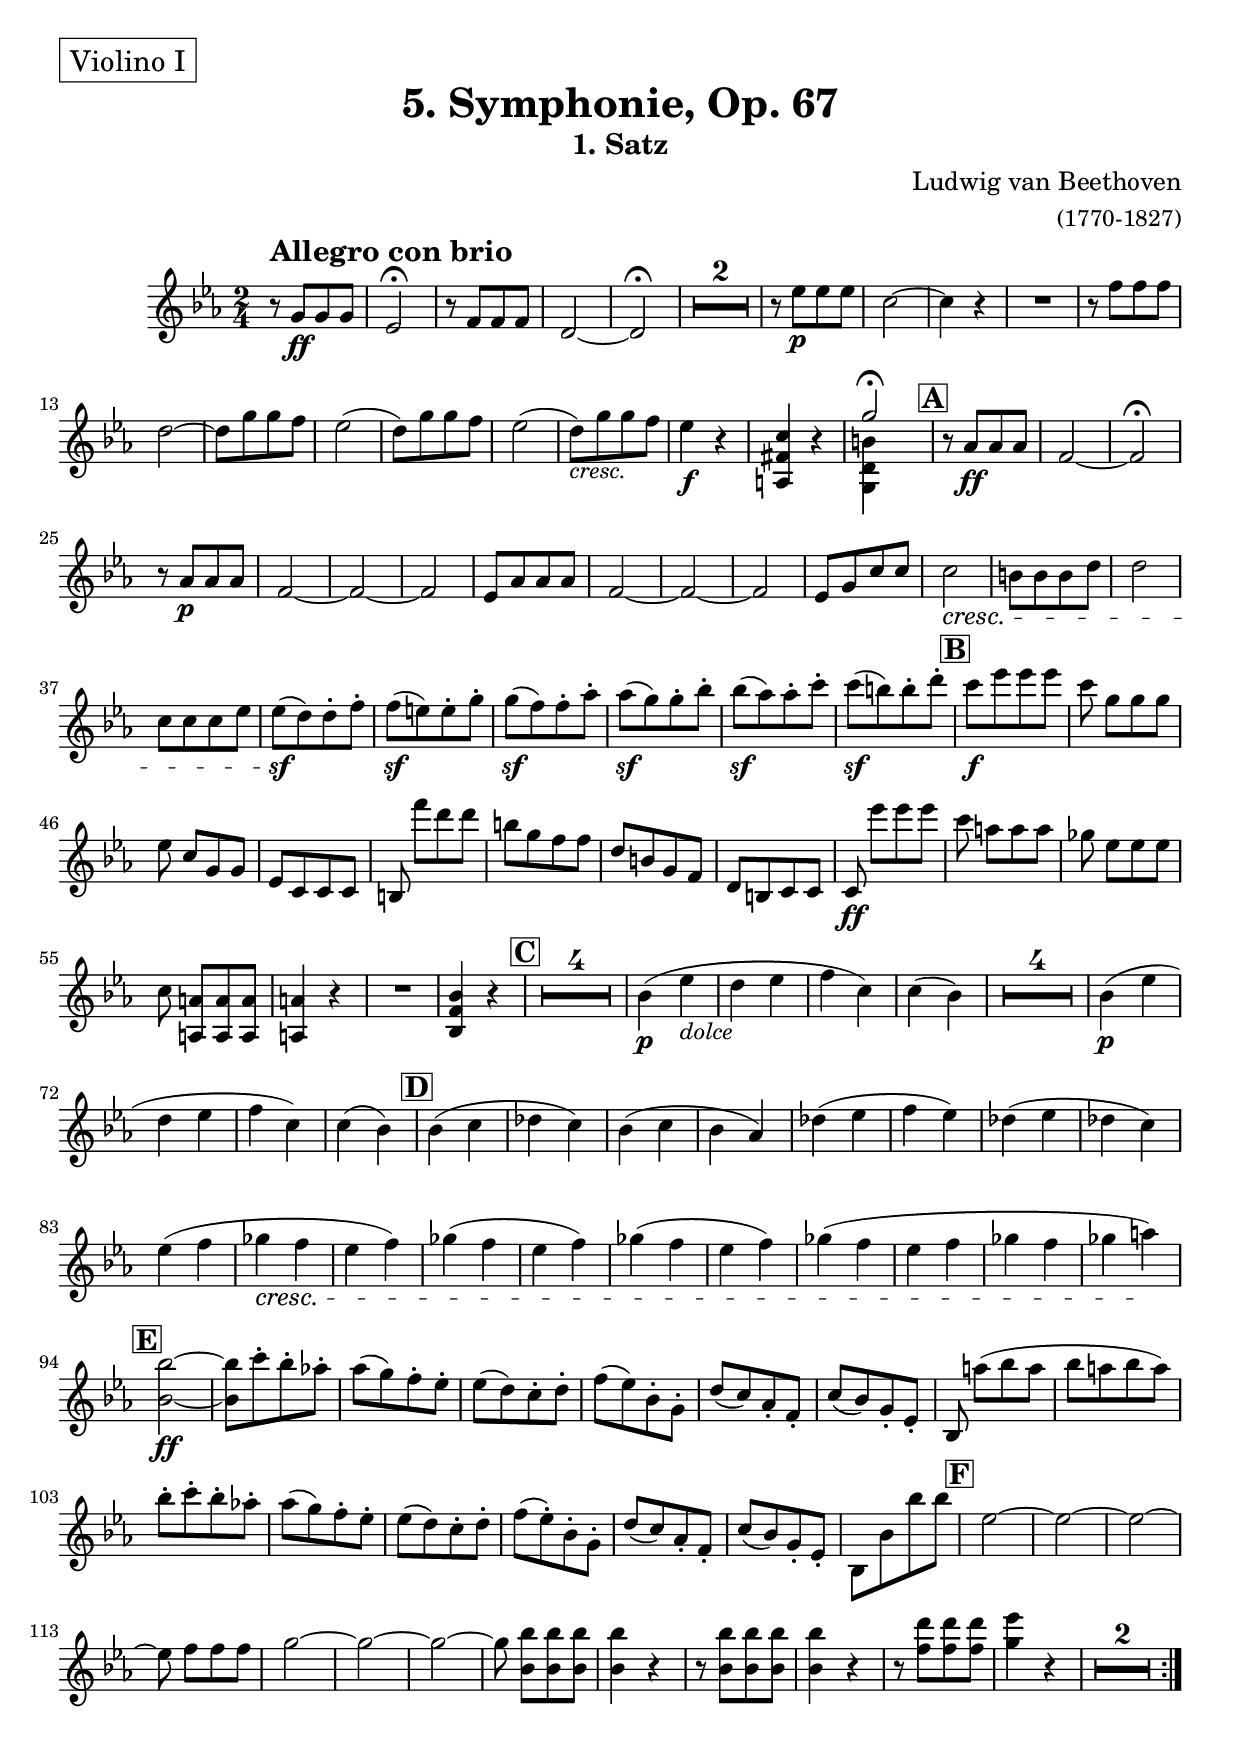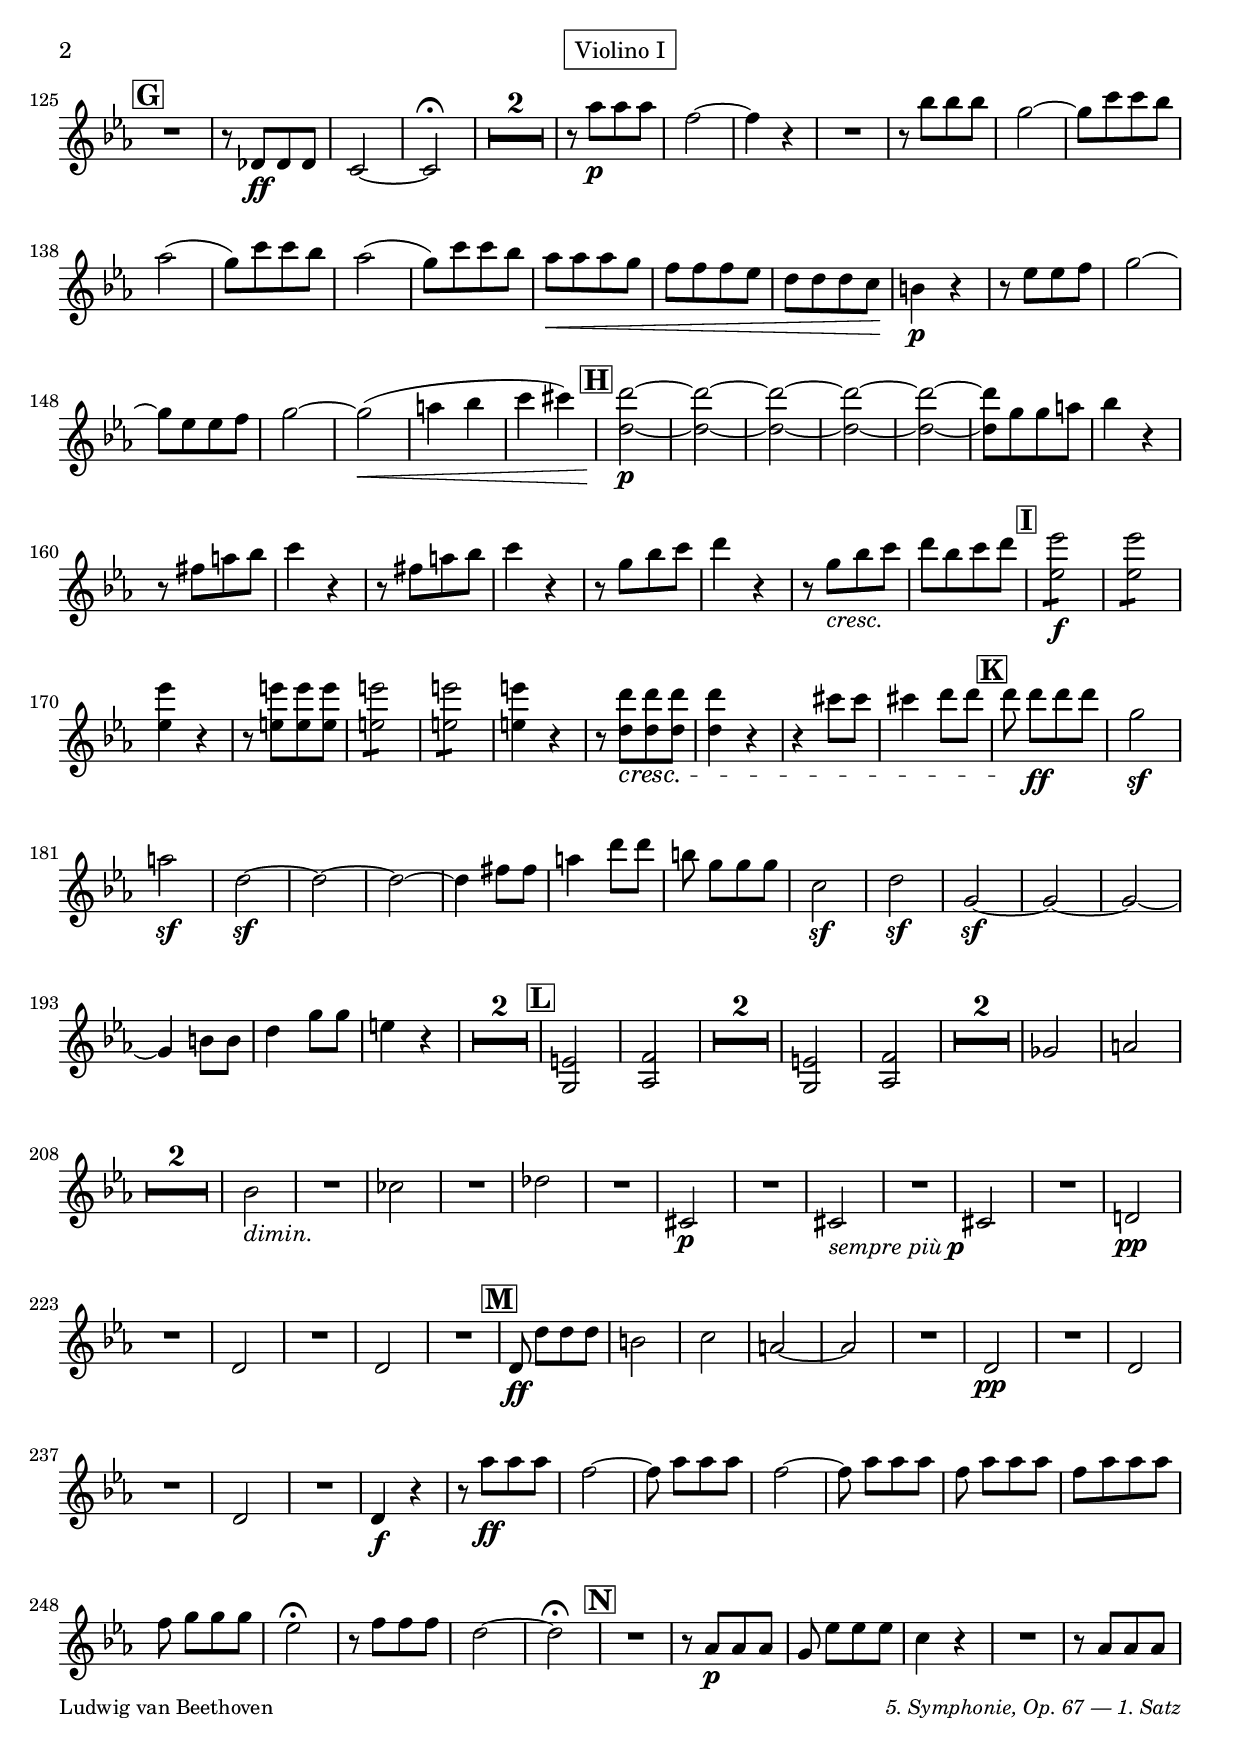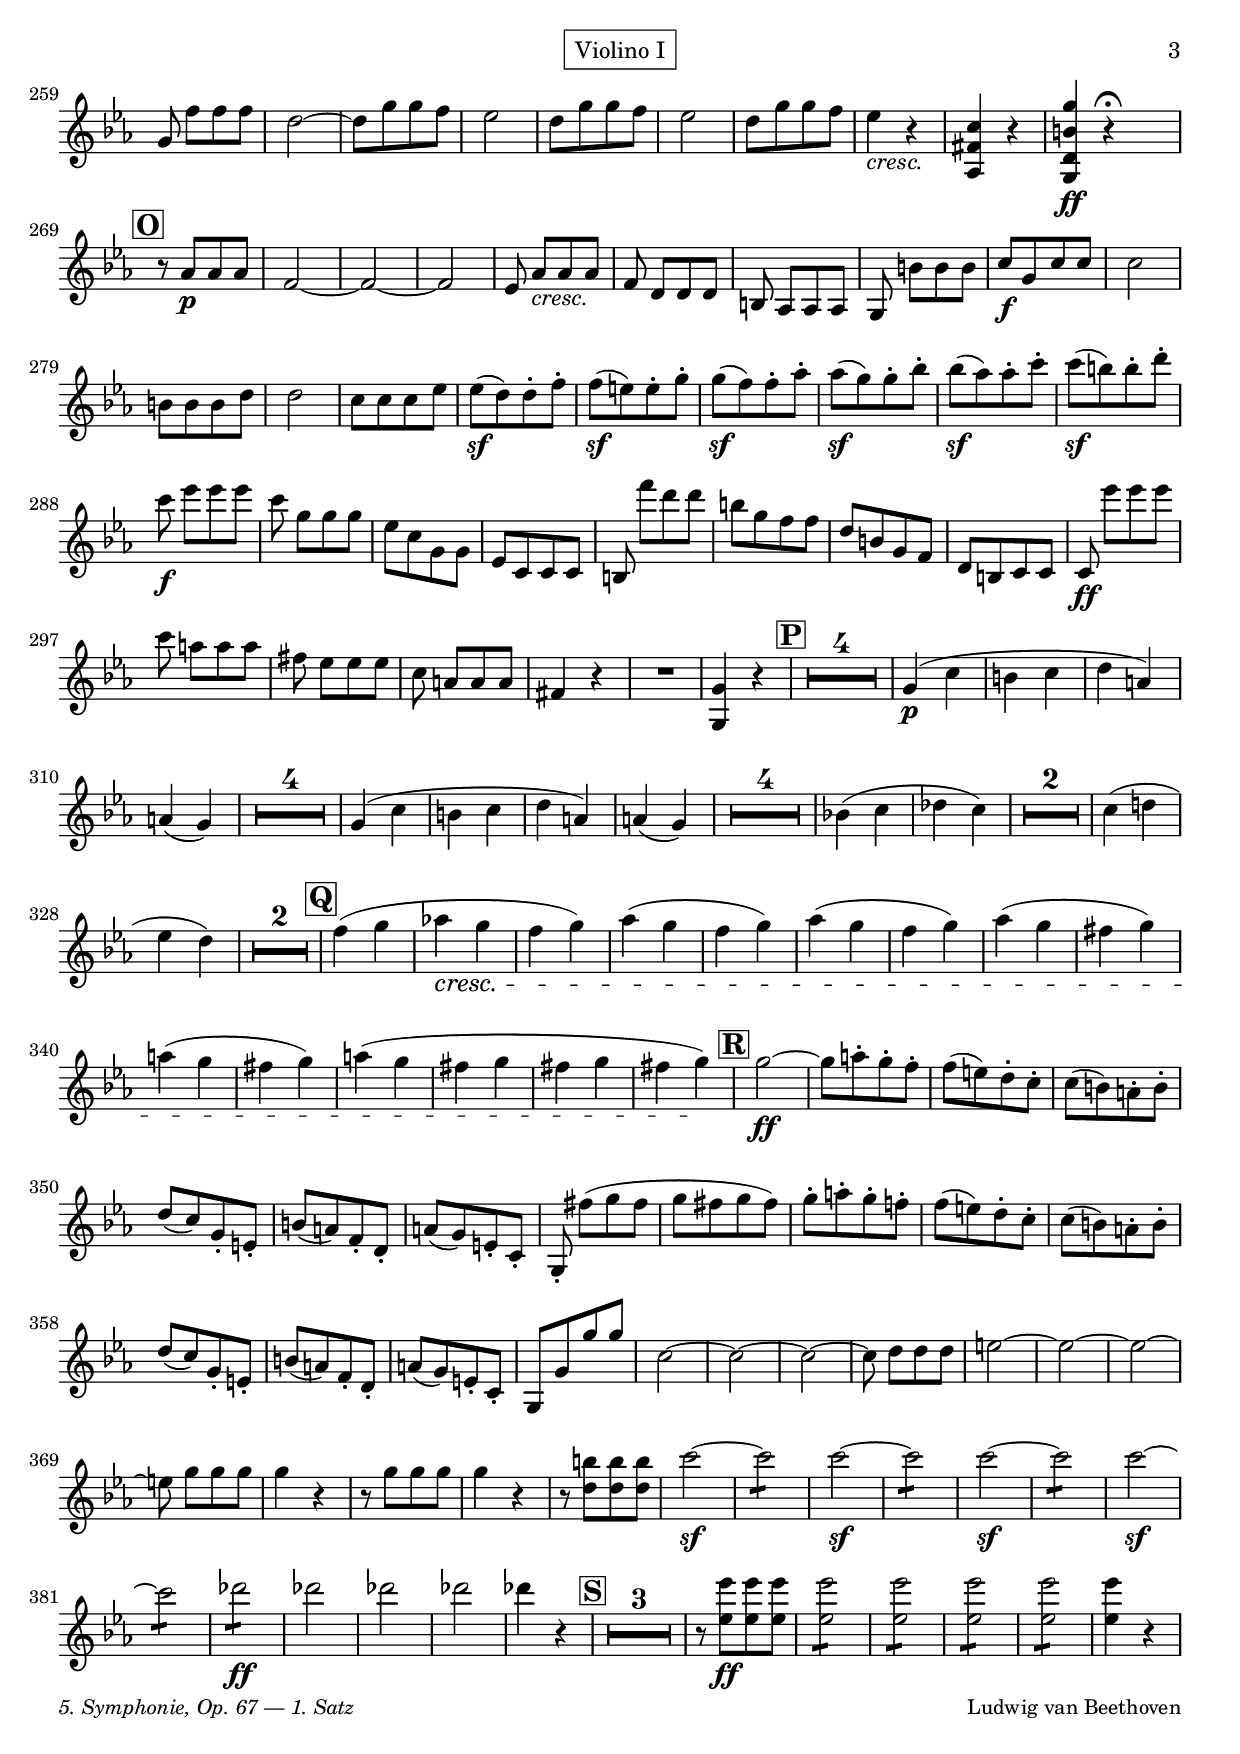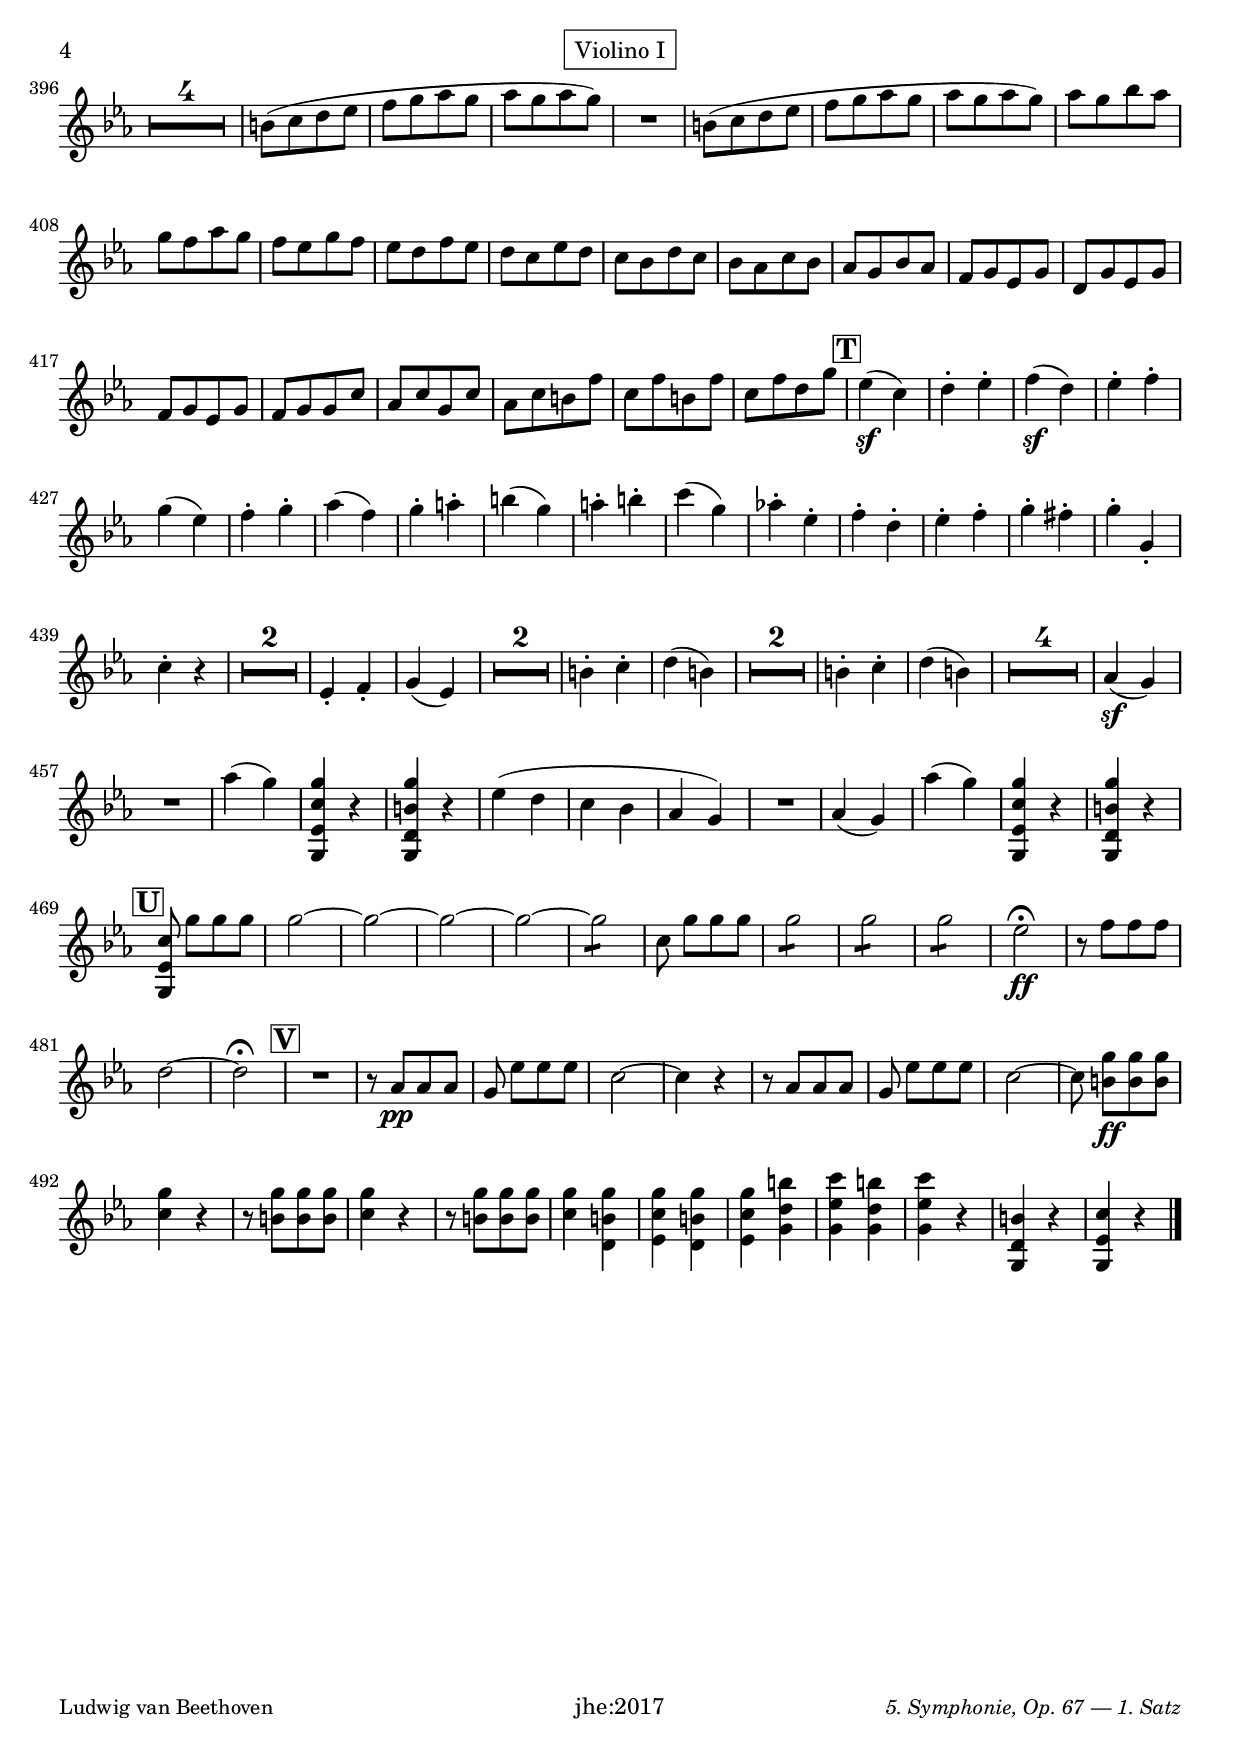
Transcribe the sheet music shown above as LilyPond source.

\version "2.16.2"


%#(set-global-staff-size 19)

\version "2.16.2"

violinoone = {
% \set Staff.instrumentName = "Violino I."
 \set Staff.midiInstrument = "violin"
 \override MultiMeasureRest #'expand-limit = 1
 \compressFullBarRests
 \clef treble
 \key c \minor
 \time 2/4
 \repeat volta 2 {
 r8 g'\ff[ g' g'] ees'2^\fermata r8 f'[ f' f'] d'2~ d'2^\fermata R2*2 r8 ees''8\p[ ees'' ees''] c''2~ c''4 r4 R2
 r8 f''8[ f'' f''] d''2~ d''8[ g'' g'' f''] ees''2( d''8)[ g'' g'' f''] ees''2( d''8_\markup { \italic "cresc." })[ g'' g'' f'']
 ees''4\f r <a fis' c''> r << { g''2^\fermata } \\ { <g d' b'>4 s4 } >>
 r8 aes'8\ff[ aes' aes'] f'2~ f'2^\fermata
 r8 aes'8\p[ aes' aes'] f'2~ f'2~ f'2 ees'8[ aes' aes' aes'] f'2~ f'2~ f'2 ees'8[ g' c'' c'']
  c''2\cresc b'8[ b' b' d''] d''2 c''8[ c'' c'' ees''] ees''8\!\sf[( d'') d''\staccato f''\staccato]
 f''8\sf[( e'') e''\staccato g''\staccato] g''\sf[( f'') f''\staccato aes''\staccato] aes''\sf[( g'') g''\staccato bes''\staccato]
 bes''\sf[( aes'') aes''\staccato c'''\staccato] c'''\sf[( b'') b''\staccato d'''\staccato] c'''\f[ ees''' ees''' ees''']
 c'''8 g''[ g'' g''] ees'' c''[ g' g'] ees'[ c' c' c'] b f'''[ d''' d'''] b''[ g'' f'' f''] d''[ b' g' f'] d'[ b c' c']
 c'8\ff ees'''[ ees''' ees'''] c''' a''[ a'' a''] ges'' ees''[ ees'' ees''] c'' <a a'>[ <a a'> <a a'>]
 <a a'>4 r R2 <bes f' bes'>4 r
 R2*4 bes'4\p( ees''_\markup { \italic "dolce" } d'' ees'' f'' c'') c''( bes') R2*4 bes'4\p( ees'' d'' ees'' f'' c'') c''( bes') bes'( c'' des'' c'') bes'( c'' bes' aes') des''( ees'' f'' ees'')
 des''( ees'' des'' c'') ees''( f''  ges''\cresc f'' ees'' f'') ges''( f'' ees'' f'') ges''( f'' ees'' f'')
 ges''( f'' ees'' f'' ges'' f'' ges'' a''\!)
 <bes' bes''>2\ff~ <bes' bes''>8[ c'''\staccato bes''\staccato aes''!\staccato] aes''[( g'') f''\staccato ees''\staccato]
 ees''[( d'') c''\staccato d''\staccato] f''[( ees'') bes'\staccato g'\staccato] d''[( c'') aes'\staccato f'\staccato]
 c''[( bes') g'\staccato ees'\staccato] bes8 a''([ bes'' a''] bes''[ a'' bes'' a''])
 bes''\staccato[ c'''\staccato bes''\staccato aes''!\staccato] aes''[( g'') f''\staccato ees''\staccato]
 ees''[( d'') c''\staccato d''\staccato] f''[( ees''\staccato) bes'\staccato g'\staccato]
 d''[( c'') aes'\staccato f'\staccato] c''[( bes') g'\staccato ees'\staccato] bes[ bes' bes'' bes'']
 ees''2~ ees''2~ ees''2~ ees''8 f''8[ f'' f''] g''2~ g''2~ g''2~ g''8 <bes' bes''>8[ <bes' bes''> <bes' bes''>]
 <bes' bes''>4 r r8 <bes' bes''>[ <bes' bes''> <bes' bes''>] <bes' bes''>4 r
 r8 <f'' d'''>8[ <f'' d'''> <f'' d'''>] <g'' ees'''>4 r R2*2 }
\pageBreak

 R2 r8 des'8\ff[ des' des'] c'2~ c'2^\fermata
 R2*2 r8 aes''8\p[ aes'' aes''] f''2~ f''4 r4 R2 r8 bes''8[ bes'' bes''] g''2~ g''8[ c''' c''' bes'']
 aes''2( g''8)[ c''' c''' bes''] aes''2( g''8)[ c''' c''' bes'']
  aes''\<[ aes'' aes'' g''] f''[ f'' f'' ees''] d''[ d'' d'' c''\!] b'4\p r r8 ees''[ ees'' f'']
 g''2~ g''8[ ees'' ees'' f''] g''2~  g''2\<( a''4 bes'' c''' cis''')
 <d'' d'''>2\!\p~ <d'' d'''>2~ <d'' d'''>2~ <d'' d'''>2~ <d'' d'''>2~ <d'' d'''>8[ g'' g'' a''] bes''4 r r8 fis''8[ a'' bes'']
 c'''4 r4 r8 fis''8[ a'' bes''] c'''4 r4 r8 g''8[ bes'' c'''] d'''4 r
 r8 g''8_\markup { \italic "cresc." }[ bes'' c'''] d'''[ bes'' c''' d'''] <ees'' ees'''>2:8\f <ees'' ees'''>2:8
 <ees'' ees'''>4 r r8 <e'' e'''>8[ <e'' e'''> <e'' e'''>] <e'' e'''>2:8 <e'' e'''>2:8 <e'' e'''>4 r
 \set crescendoText = \markup { \italic più \dynamic f } %\set crescendoSpanner = #'dashed-line
 r8 <d'' d'''>\cresc[ <d'' d'''> <d'' d'''>] <d'' d'''>4 r r4 cis'''8 cis''' cis'''4 d'''8 d''' d'''8\! d'''8\ff[ d''' d''']
 g''2\sf a''\sf d''2\sf~ d''2~ d''2~ d''4 fis''8 fis'' a''4 d'''8 d''' b''8 g''8[ g'' g''] c''2\sf d''2\sf
 g'2\sf~ g'2~ g'2~ g'4 b'8 b' d''4 g''8 g'' e''4 r4 R2*2 <g e'>2 <aes f'> R2*2 <g e'>2 <aes f'> R2*2 ges'2 a'2 R2*2 bes'2_\markup { \italic "dimin." } R2 ces''2 R2 des''2 R2 cis'2\p R2 cis'2_\markup { \italic "sempre più"  \dynamic p } R2
 cis'2 R2 d'!2\pp R2 d'2 R2 d'2 R2 d'8\ff d''[ d'' d''] b'2 c'' a'2~ a'2 R2 d'2\pp R2 d'2 R2 d'2 R2
 d'4\f r4 r8 aes''\ff[ aes'' aes''] f''2~ f''8 aes''[ aes'' aes''] f''2~ f''8 aes''[ aes'' aes'']
 f''8 aes''[ aes'' aes''] f''[ aes'' aes'' aes''] f'' g''[ g'' g''] ees''2^\fermata r8 f''[ f'' f''] d''2~ d''2^\fermata
 R2 r8 aes'\p[ aes' aes'] g'8 ees''[ ees'' ees''] c''4 r4
 R2 r8 aes'[ aes' aes'] g' f''[ f'' f''] d''2~ d''8[ g'' g'' f''] ees''2 d''8[ g'' g'' f''] ees''2 d''8[ g'' g'' f'']
 ees''4_\markup { \italic "cresc." } r4 <aes fis' c''>4 r4

 \cadenzaOn 
<g d' b' g''>4\ff % s4 s2 s2
 r4^\fermata% s2 s4 \cadenzaOff \bar "|"
s2*4    \cadenzaOff
s2

 r8 aes'\p[ aes' aes'] f'2~~ f'2~ f'2 ees'8 aes'8_\markup { \italic "cresc." }[ aes' aes'] f' d'[ d' d']
 b8 aes[ aes aes] g b'[ b' b'] c''8\f[ g' c'' c''] c''2 b'8[ b' b' d''] d''2
 c''8[ c'' c'' ees''] ees''\sf[( d'') d''\staccato f''\staccato] f''\sf[( e'') e''\staccato g''\staccato]
 g''\sf[( f'') f''\staccato aes''\staccato] aes''\sf[( g'') g''\staccato bes''\staccato]
 bes''\sf[( aes'') aes''\staccato c'''\staccato] c'''\sf[( b'') b''\staccato d'''\staccato] c'''8\f ees'''[ ees''' ees''']
 c'''8 g''[ g'' g''] ees''[ c'' g' g'] ees'[ c' c' c'] b f'''[ d''' d'''] b''[ g'' f'' f''] d''[ b' g' f'] d'[ b c' c']
 c'8\ff ees'''[ ees''' ees'''] c''' a''[ a'' a''] fis'' ees''[ ees'' ees''] c'' a'[ a' a'] fis'4 r R2 <g g'>4 r R2*4 g'4\p( c'' b' c'' d'' a') a'( g') R2*4 g'4( c'' b' c'' d'' a') a'( g') R2*4 bes'!4( c'' des'' c'') R2*2 c''4( d''! ees'' d'') R2*2 f''4( g''  aes''!\cresc g'' f'' g'') aes''( g'' f'' g'')
 aes''4( g'' f'' g'') aes''( g'' fis'' g'') a''( g'' fis'' g'') a''( g'' fis'' g'' fis'' g'' fis'' g''\!)
 g''2\ff~ g''8[ a''\staccato g''\staccato f''\staccato] f''[( e'') d''\staccato c''\staccato] c''[( b') a'\staccato b'\staccato]
 d''[( c'') g'\staccato e'\staccato] b'[( a') f'\staccato d'\staccato] a'[( g') e'\staccato c'\staccato]
 g8\staccato fis''([ g'' fis''] g''[ fis'' g'' fis'']) g''\staccato[ a''\staccato g''\staccato f''!\staccato]
 f''[( e'') d''\staccato c''\staccato] c''[( b') a'\staccato b'\staccato] d''[( c'') g'\staccato e'\staccato]
 b'[( a') f'\staccato d'\staccato] a'[( g') e'\staccato c'\staccato] g[ g' g'' g'']
 c''2~ c''2~ c''2~ c''8 d''[ d'' d''] e''2~ e''~ e''~ e''8 g''[ g'' g''] g''4 r r8 g''[ g'' g''] g''4 r
 r8 <d'' b''>[ <d'' b''> <d'' b''>] c'''2\sf~ c'''2:8 c'''2\sf~ c'''2:8 c'''2\sf~ c'''2:8 c'''2\sf~ c'''2:8
 des'''2:8\ff des''' des''' des''' des'''4 r R2*3 r8 <ees'' ees'''>8\ff[ <ees'' ees'''> <ees'' ees'''>]
 <ees'' ees'''>2:8 <ees'' ees'''>2:8 <ees'' ees'''>2:8 <ees'' ees'''>2:8 <ees'' ees'''>4 r4 R2*4 b'8([ c'' d'' ees''] f''[ g'' aes'' g''] aes''[ g'' aes'' g'']) R2 b'8([ c'' d'' ees''] f''[ g'' aes'' g''] aes''[ g'' aes'' g''])
 aes''8[ g'' bes'' aes''] g''[ f'' aes'' g''] f''[ ees'' g'' f''] ees''[ d'' f'' ees''] d''[ c'' ees'' d''] c''[ bes' d'' c'']
 bes'[ aes' c'' bes'] aes'[ g' bes' aes'] f'[ g' ees' g'] d'[ g' ees' g'] f'[ g' ees' g'] f'[ g' g' c''] aes'[ c'' g' c'']
 aes'[ c'' b' f''] c''[ f'' b' f''] c''[ f'' d'' g''] ees''4\sf( c'') d''\staccato ees''\staccato
 f''4\sf( d'') ees''\staccato f''\staccato g''( ees'') f''\staccato g''\staccato aes''( f'') g''\staccato a''\staccato
 b''4( g'') a''\staccato b''\staccato c'''( g'') aes''!\staccato ees''\staccato f''\staccato d''\staccato
 ees''4\staccato f''\staccato g''\staccato fis''\staccato g''\staccato g'\staccato c''\staccato r R2*2 ees'4\staccato f'\staccato g'( ees') R2*2 b'4\staccato c''\staccato d''( b') R2*2 b'4\staccato c''\staccato d''( b') R2*4 aes'4\sf( g') R2 aes''4( g'') <g ees' c'' g''>4 r <g d' b' g''> r ees''4( d'' c'' bes' aes' g') R2
 aes'4( g') aes''( g'') <g ees' c'' g''>4 r <g d' b' g''> r <g ees' c''>8 g''[ g'' g'']
 g''2~ g''2~ g''2~ g''2~ g''2:8 c''8 g''[ g'' g'']
 g''2:8 g''2:8 g''2:8 ees''2\ff^\fermata r8 f''8[ f'' f''] d''2~ d''2^\fermata R2
 r8 aes'8\pp[ aes' aes'] g' ees''[ ees'' ees''] c''2~ c''4 r r8 aes'[ aes' aes'] g' ees''[ ees'' ees'']
 c''2~ c''8 <b' g''>8\ff[ <b' g''> <b' g''>] <c'' g''>4 r r8 <b' g''>[ <b' g''> <b' g''>] <c'' g''>4 r
 r8 <b' g''>[ <b' g''> <b' g''>] <c'' g''>4 <d' b' g''> <ees' c'' g''> <d' b' g''>
 <ees' c'' g''>4 <g' d'' b''> <g' ees'' c'''> <g' d'' b''> <g' ees'' c'''> r <g d' b'> r <g ees' c''> r \bar "|."
}


\version "2.16.2"


\header {
  title = "5. Symphonie, Op. 67"
%  subtitle = "Op. 67"
 subtitle = "1. Satz"
 % instrument = "Violoncello"
  composer =  "Ludwig van Beethoven" 
  %opus = "Op. 67"
  separator = "—"
  lifetime = "(1770-1827)" 
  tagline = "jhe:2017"
}

partiturUmbruch = {
  s2*17 \break
  s2*25 \break
}

struktur = {
 \time 2/4
 \key c \minor

 \set Score.markFormatter = #format-mark-box-alphabet

 s8^\markup{\fontsize #2 \bold "Allegro con brio"} s s4
 s2*20
 \mark\default % A
 s2*22
 \mark\default % B
 s2*15
 \mark\default % C
 s2*16
 \mark\default % D
 s2*19
 \mark\default % E
 s2*16
 \mark\default % F
 s2*15
 \mark\default % G
 s2*28
 \mark\default % H
 s2*15
 \mark\default  % I
 s2*11
 \mark #11 % K
 s2*19
 \mark\default % L
 s2*30
 \mark\default % M
 s2*25
 \mark\default % N
 s2*15
\cadenzaOn
 s2 % normale Noten
 s2*4 % Kadenz
\cadenzaOff
 s2 % halbe, damit der Takt richtig gezählt wird
 \mark\default % O

 s2*34
 \mark\default % P
 s2*28
 \mark\default % Q
 s2*15
 \mark\default % R
 s2*41
 \mark\default % S
 s2*36
 \mark\default % T
 s2*46
 \mark\default % U
 s2*14
 \mark\default % V


 
}


\version "2.16.2"

% JHE aus titling-init.ly erstellt

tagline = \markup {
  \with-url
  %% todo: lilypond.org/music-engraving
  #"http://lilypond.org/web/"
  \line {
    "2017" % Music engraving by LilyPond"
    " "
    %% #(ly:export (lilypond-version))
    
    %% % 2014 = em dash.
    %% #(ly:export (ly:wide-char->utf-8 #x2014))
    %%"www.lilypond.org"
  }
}
% im original titling-init.ly definiert
%%#(define (print-all-headers layout props arg)
%%   (if (eq? (ly:output-def-lookup layout 'printallheaders) #t)
%%   (interpret-markup layout props arg)
%%    empty-stencil))

\paper {
  slashSeparator = \markup {
    \center-align
    \vcenter \combine
    \beam #2.5 #0.5 #0.48
    \raise #1 \beam #2.5 #0.5 #0.48
  }


  bookTitleMarkup = \markup {
    \override #'(baseline-skip . 4.5)
    \column {
 
      \fill-line {
	\override #'(box-padding . 1.0)
	\box { \huge \fromproperty  #'header:instrument } ""
      }
      
      \fill-line { \fromproperty #'header:dedication }
      \override #'(baseline-skip . 3.5)
      \column {
	\huge \larger \larger\bold
	\fill-line {
	  \larger \fromproperty #'header:title
	}
	\fill-line {
	  \large %\smaller
	  \bold
	  \larger \fromproperty #'header:subtitle
	}
	\fill-line {
	  \smaller \bold
	  \fromproperty #'header:subsubtitle
	}
	\fill-line {
	  \larger \fromproperty #'header:poet
	  %{ \large %\bold
	  %  \fromproperty #'header:instrument 
	  %}
	  \larger \fromproperty #'header:composer
	}
	\fill-line {
	  " "
	  \fromproperty #'header:lifetime
	}
	\fill-line {
	  \fromproperty #'header:meter
	  \fromproperty #'header:arranger
	}
      }
    }
  }

  scoreTitleMarkup = \markup { 
    \column {
      \on-the-fly #print-all-headers { \bookTitleMarkup \hspace #1 }
      \fill-line {
	" "
	\huge \bold \fromproperty #'header:piece
	\fromproperty #'header:opus
      }
    }
  }




  oddHeaderMarkup = \markup
  \fill-line {
    %% force the header to take some space, otherwise the
    %% page layout becomes a complete mess.
    " "
    \override #'(box-padding . 1.0) \on-the-fly #not-first-page \box { \fromproperty #'header:instrument  }
    \on-the-fly #print-page-number-check-first \fromproperty #'page:page-number-string
  }


%%insBox = \box { \fromproperty #'header:instrument } 



evenHeaderMarkup = \markup
  \fill-line {
   
    \on-the-fly #print-page-number-check-first \fromproperty #'page:page-number-string
    \override #'(box-padding . 1.0) \on-the-fly #not-first-page \box { \fromproperty #'header:instrument } 
    " "

  }

%  evenHeaderMarkup = \markup
%  \fill-line {
%    \on-the-fly #print-page-number-check-first \fromproperty #'page:page-number-string
%    \override #'(box-padding . 1.0)
%    \on-the-fly #not-first-page \box { \fromproperty #'header:instrument }
%    " "
%  }


  oddFooterMarkup = \markup {
    \column {
      \fill-line {
        %% Copyright header field only on first page.
        \on-the-fly #first-page \fromproperty #'header:copyright
      }
      \fill-line {
        %% Tagline header field only on last page.
	%%" " 
        \on-the-fly #not-first-page \line { \smaller { \italic { \fromproperty #'header:title \fromproperty #'header:separator \fromproperty #'header:subtitle } } }
        \on-the-fly #last-page \fromproperty #'header:tagline
	%%\on-the-fly #not-first-page \line { \smaller { \fromproperty #'header:composer "—" \italic { \fromproperty #'header:title } } } 
        \on-the-fly #not-first-page \line { \smaller { \fromproperty #'header:composer  } } 
      }
    }
  }

  evenFooterMarkup = \markup {

    \column {
      \fill-line {
        %% Copyright header field only on first page.
        \on-the-fly #first-page \fromproperty #'header:copyright
      }
      \fill-line {
        %% Tagline header field only on last page.
	%%\on-the-fly #not-first-page \line { \smaller { \fromproperty #'header:composer "—" \italic{ \fromproperty #'header:title } } } 
        \on-the-fly #not-first-page \line { \smaller { \fromproperty #'header:composer } }
        \on-the-fly #last-page \fromproperty #'header:tagline 
	\on-the-fly #not-first-page \line { \smaller { \italic {\fromproperty #'header:title \fromproperty #'header:separator \fromproperty #'header:subtitle } } }
      }
    }
  }

  print-page-number = ##t
}


\header {
 instrument = "Violino I"
}



% have pagebreaks only in parts, not in partiture
partPageBreaks = {
\time 2/4
  s2*124 \pageBreak

%  s2*143
%  \cadenzaOn
%  s2 % normale Noten
%  s2*4 % Kadenz (Oboe)
%  \cadenzaOff
%  s2 % halbe, damit der Takt richtig gezählt wird
%  s2*54 
}



\paper {
  print-page-number = ##t
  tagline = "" % \markup { \tiny "jhe 2017" }
}


\score {
 \context StaffGroup {
    \context Staff = "ungTanzVvc"
    <<
      \context Voice = "text" \struktur
      \context Voice = "pb" \partPageBreaks
      \context Voice = vc \violinoone
    >>
   }

  \layout { 
    \context {
      \Staff \RemoveEmptyStaves
      %% To use the setting globally, uncomment the following line:
      %%\override VerticalAxisGroup #'remove-first = ##t
       
    }
  }
 \midi {  
    \context {
      \Score
      %tempoWholesPerMinute = #(ly:make-moment 100 4)
    }   
  }
}

